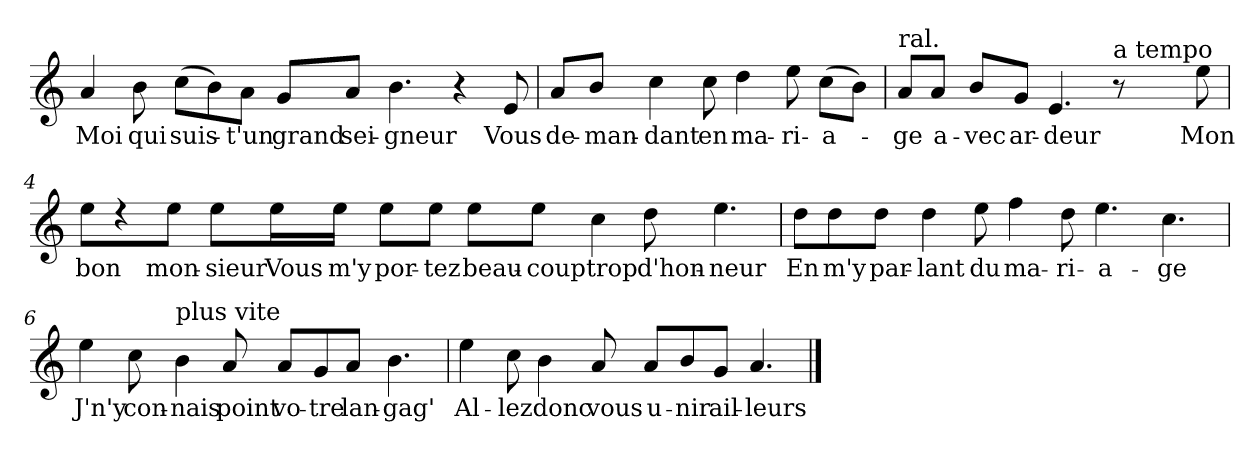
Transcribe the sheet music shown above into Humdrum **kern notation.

**kern	**text
*part1	*part1
*staff1	*staff1
*clefG2	*
*k[]	*
*C:	*
=1	=1
!	!LO:LY:b
4a/	Moi
!	!LO:LY:b
8b\	qui
!	!LO:LY:b
(>8cc\L	suis-
8b\)	.
!	!LO:LY:b
8a\J	-t'un
!	!LO:LY:b
8g/L	grand
!	!LO:LY:b
8a/J	sei-
!	!LO:LY:b
4.b\	-gneur
4r	.
!	!LO:LY:b
8e/	Vous
=2	=2
!	!LO:LY:b
8a/L	de-
!	!LO:LY:b
8b/J	-man-
!	!LO:LY:b
4cc\	-dant
!	!LO:LY:b
8cc\	en
!	!LO:LY:b
4dd\	ma-
!	!LO:LY:b
8ee\	-ri-
!	!LO:LY:b
(>8cc\L	-a-
8b\J)	.
=3	=3
!LO:TX:a:t=ral.	!
!	!LO:LY:b
8a/L	-ge
!	!LO:LY:b
8a/J	a-
!	!LO:LY:b
8b/L	-vec
!	!LO:LY:b
8g/J	ar-
!	!LO:LY:b
4.e/	-deur
!LO:TX:a:t=a tempo	!
8r	.
4ryy	.
!	!LO:LY:b
8ee\	Mon
!!LO:LB:g=z
=4	=4
!	!LO:LY:b
8ee\L	bon
4r	.
!	!LO:LY:b
8ee\J	mon-
!	!LO:LY:b
8ee\L	-sieur
!	!LO:LY:b
16ee\L	Vous
!	!LO:LY:b
16ee\JJ	m'y
!	!LO:LY:b
8ee\L	por-
!	!LO:LY:b
8ee\J	-tez
!	!LO:LY:b
8ee\L	beau-
!	!LO:LY:b
8ee\J	-coup
!	!LO:LY:b
4cc\	trop
!	!LO:LY:b
8dd\	d'hon-
!	!LO:LY:b
4.ee\	-neur
=5	=5
!	!LO:LY:b
8dd\L	En
!	!LO:LY:b
8dd\	m'y
!	!LO:LY:b
8dd\J	par-
!	!LO:LY:b
4dd\	-lant
!	!LO:LY:b
8ee\	du
!	!LO:LY:b
4ff\	ma-
!	!LO:LY:b
8dd\	-ri-
!	!LO:LY:b
4.ee\	-a-
!	!LO:LY:b
4.cc\	-ge
!!LO:LB:g=z
=6	=6
!	!LO:LY:b
4ee\	J'n'y
!	!LO:LY:b
8cc\	con-
!LO:TX:a:t=plus vite	!
!	!LO:LY:b
4b\	-nais
!	!LO:LY:b
8a/	point
!	!LO:LY:b
8a/L	vo-
!	!LO:LY:b
8g/	-tre
!	!LO:LY:b
8a/J	lan-
!	!LO:LY:b
4.b\	-gag'
=7	=7
!	!LO:LY:b
4ee\	Al-
!	!LO:LY:b
8cc\	-lez
!	!LO:LY:b
4b\	donc
!	!LO:LY:b
8a/	vous
!	!LO:LY:b
8a/L	u-
!	!LO:LY:b
8b/	-nir
!	!LO:LY:b
8g/J	ail-
!	!LO:LY:b
4.a/	-leurs
==	==
*-	*-
